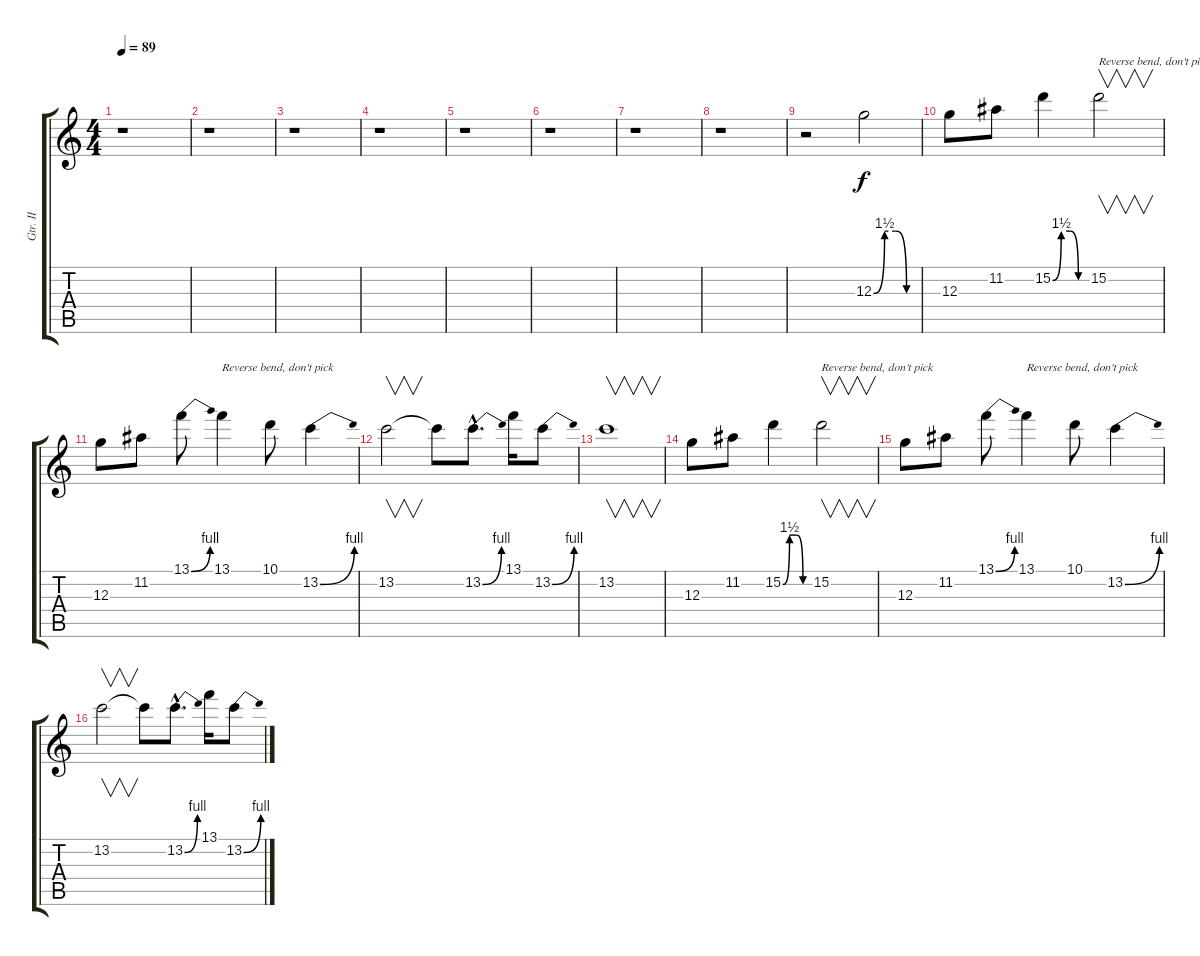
\track ("Gtr. II" "Gtr. II") {instrument distortionguitar}
\staff {score tabs}
\tuning (E4 B3 G3 D3 A2 E2) {hide}
\ts (4 4)
\tempo 89
\clef g2
\ks c
r.1{dy f instrument distortionguitar} |
r.1 |
r.1 |
r.1 |
r.1 |
r.1 |
r.1 |
r.1 |
r.2 12.3{be (custom 0 0 15 6 30 6 45 0 60 0)}.2 |
12.3.8 11.2.8 15.2{be (custom 0 0 15 6 30 6 45 0 60 0)}.4 15.2.2{v txt "Reverse bend, don't pick"} |
12.3.8 11.2.8 13.1{be (bend 0 0 60 4)}.8 13.1.4{txt "Reverse bend, don't pick"} 10.1.8 13.2{be (bend 0 0 60 4)}.4 |
13.2.2{v} 13.2{t}.8 13.2{be (bend 0 0 60 4) hac}.8{d} 13.1.16 13.2{be (bend 0 0 60 4)}.8 |
13.2.1{v} |
12.3.8 11.2.8 15.2{be (custom 0 0 15 6 30 6 45 0 60 0)}.4 15.2.2{v txt "Reverse bend, don't pick"} |
12.3.8 11.2.8 13.1{be (bend 0 0 60 4)}.8 13.1.4{txt "Reverse bend, don't pick"} 10.1.8 13.2{be (bend 0 0 60 4)}.4 |
13.2.2{v} 13.2{t}.8 13.2{be (bend 0 0 60 4) hac}.8{d} 13.1.16 13.2{be (bend 0 0 60 4)}.8
